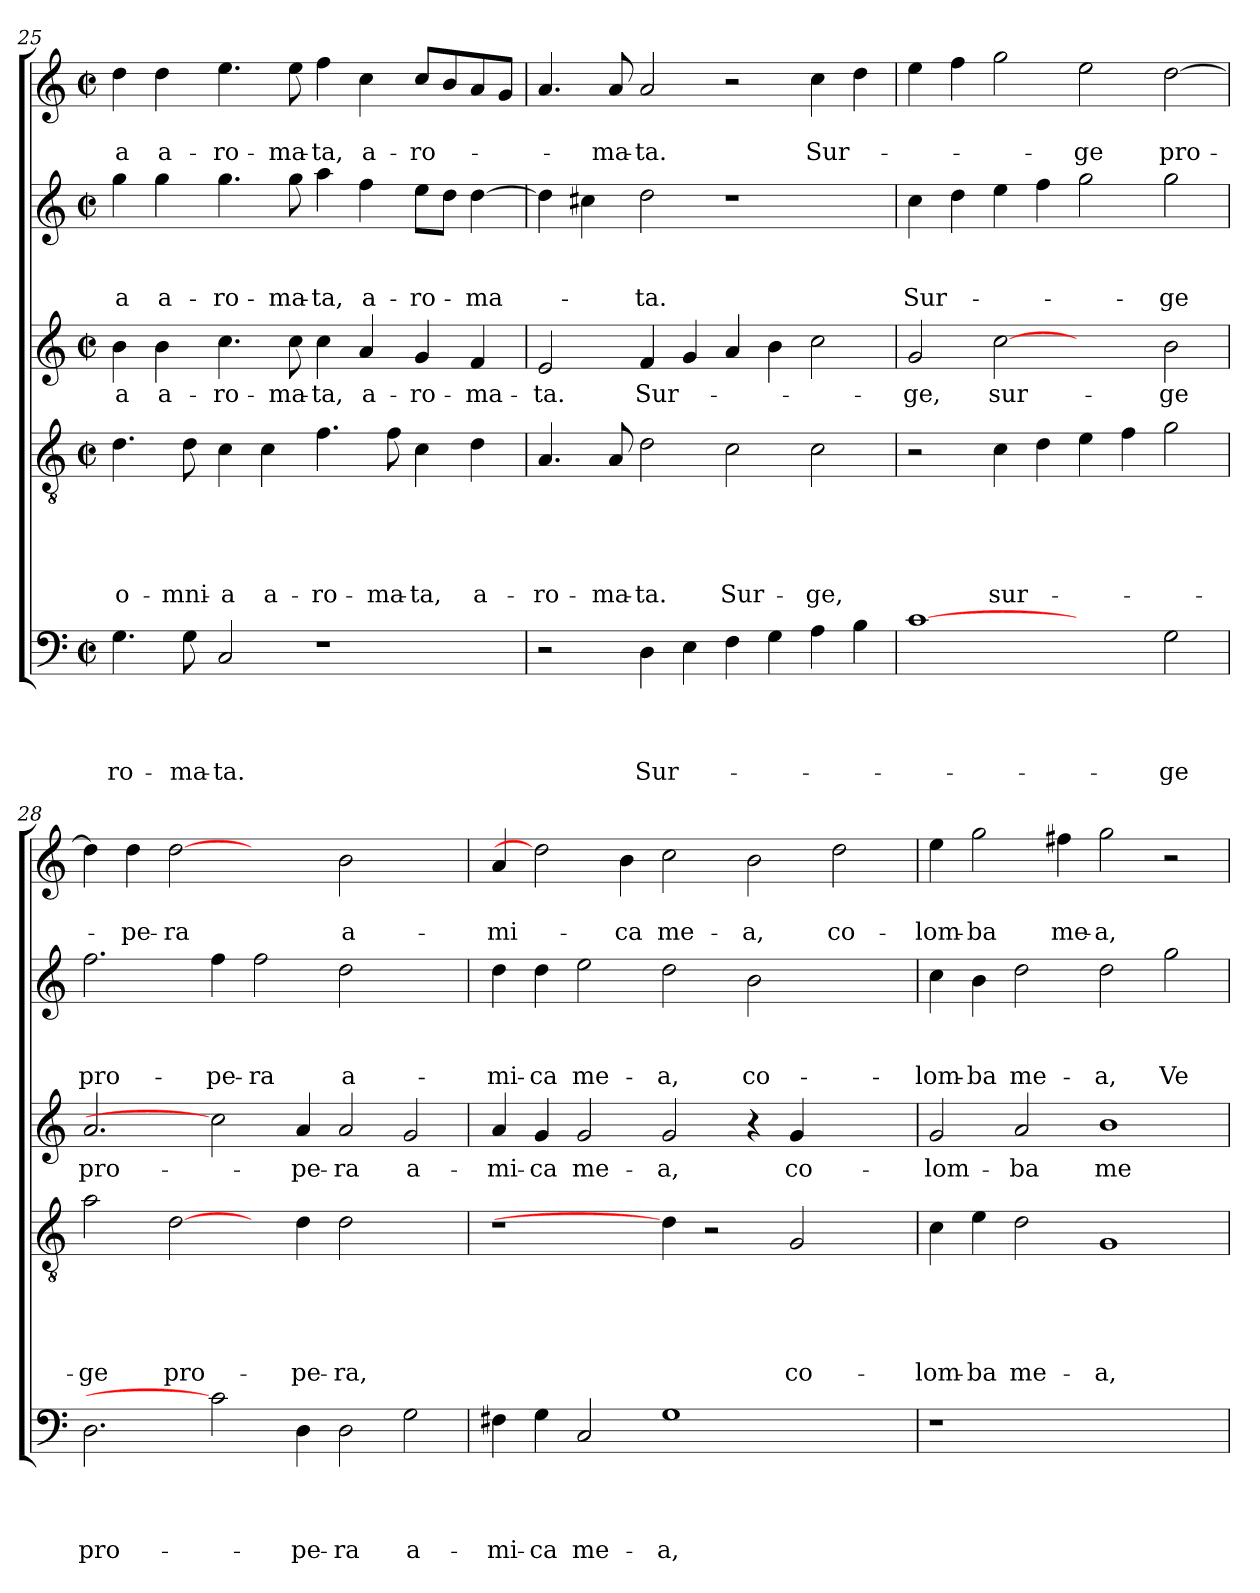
**kern	**text	**text	**text	**text	**kern	**text	**text	**text	**text	**text	**kern	**text	**kern	**text	**text	**text	**kern	**text	**text
*part5	*part5	*part5	*part5	*part5	*part4	*part4	*part4	*part4	*part4	*part4	*part3	*part3	*part2	*part2	*part2	*part2	*part1	*part1	*part1
*staff5	*staff5	*staff5	*staff5	*staff5	*staff4	*staff4	*staff4	*staff4	*staff4	*staff4	*staff3	*staff3	*staff2	*staff2	*staff2	*staff2	*staff1	*staff1	*staff1
*clefF4	*	*	*	*	*clefGv2	*	*	*	*	*	*clefG2	*	*clefG2	*	*	*	*clefG2	*	*
*k[]	*	*	*	*	*k[]	*	*	*	*	*	*k[]	*	*k[]	*	*	*	*k[]	*	*
*C:	*	*	*	*	*C:	*	*	*	*	*	*C:	*	*C:	*	*	*	*C:	*	*
*M2/2	*	*	*	*	*M2/2	*	*	*	*	*	*M2/2	*	*M2/2	*	*	*	*M2/2	*	*
*met(c|)	*	*	*	*	*met(c|)	*	*	*	*	*	*met(c|)	*	*met(c|)	*	*	*	*met(c|)	*	*
=25	=25	=25	=25	=25	=25	=25	=25	=25	=25	=25	=25	=25	=25	=25	=25	=25	=25	=25	=25
!	!	!	!	!LO:LY:b	!	!	!	!	!	!LO:LY:b	!	!LO:LY:b	!	!	!	!LO:LY:b	!	!	!LO:LY:b
4.G\	.	.	.	-ro-	4.d\	.	.	.	.	o-	4b\	-a	4gg\	.	.	-a	4dd\	.	-a
!	!	!	!	!	!	!	!	!	!	!	!	!LO:LY:b	!	!	!	!LO:LY:b	!	!	!LO:LY:b
.	.	.	.	.	.	.	.	.	.	.	4b\	a-	4gg\	.	.	a-	4dd\	.	a-
!	!	!	!	!LO:LY:b	!	!	!	!	!	!LO:LY:b	!	!	!	!	!	!	!	!	!
8G\	.	.	.	-ma-	8d\	.	.	.	.	-mni-	.	.	.	.	.	.	.	.	.
!	!	!	!	!LO:LY:b	!	!	!	!	!	!LO:LY:b	!	!LO:LY:b	!	!	!	!LO:LY:b	!	!	!LO:LY:b
2C/	.	.	.	-ta.	4c\	.	.	.	.	-a	4.cc\	-ro-	4.gg\	.	.	-ro-	4.ee\	.	-ro-
!	!	!	!	!	!	!	!	!	!	!LO:LY:b	!	!	!	!	!	!	!	!	!
.	.	.	.	.	4c\	.	.	.	.	a-	.	.	.	.	.	.	.	.	.
!	!	!	!	!	!	!	!	!	!	!	!	!LO:LY:b	!	!	!	!LO:LY:b	!	!	!LO:LY:b
.	.	.	.	.	.	.	.	.	.	.	8cc\	-ma-	8gg\	.	.	-ma-	8ee\	.	-ma-
!	!	!	!	!	!	!	!	!	!	!LO:LY:b	!	!LO:LY:b	!	!	!	!LO:LY:b	!	!	!LO:LY:b
1r	.	.	.	.	4.f\	.	.	.	.	-ro-	4cc\	-ta,	4aa\	.	.	-ta,	4ff\	.	-ta,
!	!	!	!	!	!	!	!	!	!	!	!	!LO:LY:b	!	!	!	!LO:LY:b	!	!	!LO:LY:b
.	.	.	.	.	.	.	.	.	.	.	4a/	a-	4ff\	.	.	a-	4cc\	.	a-
!	!	!	!	!	!	!	!	!	!	!LO:LY:b	!	!	!	!	!	!	!	!	!
.	.	.	.	.	8f\	.	.	.	.	-ma-	.	.	.	.	.	.	.	.	.
!	!	!	!	!	!	!	!	!	!	!LO:LY:b	!	!LO:LY:b	!	!	!	!LO:LY:b	!	!	!LO:LY:b
.	.	.	.	.	4c\	.	.	.	.	-ta,	4g/	-ro-	8ee\L	.	.	-ro-	8cc/L	.	-ro-
.	.	.	.	.	.	.	.	.	.	.	.	.	8dd\J	.	.	.	8b/	.	.
!	!	!	!	!	!	!	!	!	!	!LO:LY:b	!	!LO:LY:b	!	!	!	!LO:LY:b	!	!	!
.	.	.	.	.	4d\	.	.	.	.	a-	4f/	-ma-	[4dd\	.	.	-ma-	8a/	.	.
.	.	.	.	.	.	.	.	.	.	.	.	.	.	.	.	.	8g/J	.	.
!!LO:LB:g=z
=26	=26	=26	=26	=26	=26	=26	=26	=26	=26	=26	=26	=26	=26	=26	=26	=26	=26	=26	=26
!	!	!	!	!	!	!	!	!	!	!LO:LY:b	!	!LO:LY:b	!	!	!	!	!	!	!
2r	.	.	.	.	4.A/	.	.	.	.	-ro-	2e/	-ta.	4dd\]	.	.	.	4.a/	.	.
.	.	.	.	.	.	.	.	.	.	.	.	.	4cc#X\	.	.	.	.	.	.
!	!	!	!	!	!	!	!	!	!	!LO:LY:b	!	!	!	!	!	!	!	!	!LO:LY:b
.	.	.	.	.	8A/	.	.	.	.	-ma-	.	.	.	.	.	.	8a/	.	-ma-
!	!	!	!	!LO:LY:b	!	!	!	!	!	!LO:LY:b	!	!LO:LY:b	!	!	!	!LO:LY:b	!	!	!LO:LY:b
4D\	.	.	.	Sur-	2d\	.	.	.	.	-ta.	4f/	Sur-	2dd\	.	.	-ta.	2a/	.	-ta.
4E\	.	.	.	.	.	.	.	.	.	.	4g/	.	.	.	.	.	.	.	.
!	!	!	!	!	!	!	!	!	!	!LO:LY:b	!	!	!	!	!	!	!	!	!
4F\	.	.	.	.	2c\	.	.	.	.	Sur-	4a/	.	1r	.	.	.	2r	.	.
4G\	.	.	.	.	.	.	.	.	.	.	4b\	.	.	.	.	.	.	.	.
!	!	!	!	!	!	!	!	!	!	!LO:LY:b	!	!	!	!	!	!	!	!	!LO:LY:b
4A\	.	.	.	.	2c\	.	.	.	.	-ge,	2cc\	.	.	.	.	.	4cc\	.	Sur-
4B\	.	.	.	.	.	.	.	.	.	.	.	.	.	.	.	.	4dd\	.	.
=27	=27	=27	=27	=27	=27	=27	=27	=27	=27	=27	=27	=27	=27	=27	=27	=27	=27	=27	=27
!	!	!	!	!	!	!	!	!	!	!	!	!LO:LY:b	!	!	!	!LO:LY:b	!	!	!
[1c	.	.	.	.	2r	.	.	.	.	.	2g/	-ge,	4cc\	.	.	Sur-	4ee\	.	.
.	.	.	.	.	.	.	.	.	.	.	.	.	4dd\	.	.	.	4ff\	.	.
!	!	!	!	!	!	!	!	!	!	!LO:LY:b	!	!LO:LY:b	!	!	!	!	!	!	!
.	.	.	.	.	4c\	.	.	.	.	sur-	[2cc	sur-	4ee\	.	.	.	2gg\	.	.
.	.	.	.	.	4d\	.	.	.	.	.	.	.	4ff\	.	.	.	.	.	.
!	!	!	!	!	!	!	!	!	!	!	!	!	!	!	!	!	!	!	!LO:LY:b
2ryy	.	.	.	.	4e\	.	.	.	.	.	2ryy	.	2gg\	.	.	.	2ee\	.	-ge
.	.	.	.	.	4f\	.	.	.	.	.	.	.	.	.	.	.	.	.	.
!	!	!	!	!LO:LY:b	!	!	!	!	!	!	!	!LO:LY:b	!	!	!	!LO:LY:b	!	!	!LO:LY:b
2G\	.	.	.	-ge	2g\	.	.	.	.	.	2b\	-ge	2gg\	.	.	-ge	[2dd\	.	pro-
=28	=28	=28	=28	=28	=28	=28	=28	=28	=28	=28	=28	=28	=28	=28	=28	=28	=28	=28	=28
!	!	!	!	!LO:LY:b	!	!	!	!	!	!LO:LY:b	!	!LO:LY:b	!	!	!	!LO:LY:b	!	!	!
2.D\	.	.	.	pro-	2a\	.	.	.	.	-ge	2.a/	pro-	2.ff\	.	.	pro-	4dd\]	.	.
!	!	!	!	!	!	!	!	!	!	!	!	!	!	!	!	!	!	!	!LO:LY:b
.	.	.	.	.	.	.	.	.	.	.	.	.	.	.	.	.	4dd\	.	-pe-
!	!	!	!	!	!	!	!	!	!	!LO:LY:b	!	!	!	!	!	!	!	!	!LO:LY:b
.	.	.	.	.	[2d\	.	.	.	.	pro-	.	.	.	.	.	.	[2dd	.	-ra
!	!	!	!	!	!	!	!	!	!	!	!	!	!	!	!	!LO:LY:b	!	!	!
2c]	.	.	.	.	.	.	.	.	.	.	2cc]	.	4ff\	.	.	-pe-	.	.	.
!	!	!	!	!	!	!	!	!	!	!	!	!	!	!	!	!LO:LY:b	!	!	!
.	.	.	.	.	4ryy	.	.	.	.	.	.	.	2ff\	.	.	-ra	2ryy	.	.
!	!	!	!	!LO:LY:b	!	!	!	!	!	!LO:LY:b	!	!LO:LY:b	!	!	!	!	!	!	!
4D\	.	.	.	-pe-	4d\	.	.	.	.	-pe-	4a/	-pe-	.	.	.	.	.	.	.
!	!	!	!	!LO:LY:b	!	!	!	!	!	!LO:LY:b	!	!LO:LY:b	!	!	!	!LO:LY:b	!	!	!LO:LY:b
2D\	.	.	.	-ra	2d\	.	.	.	.	-ra,	2a/	-ra	2dd\	.	.	a-	2b\	.	a-
!	!	!	!	!LO:LY:b	!	!	!	!	!	!	!	!LO:LY:b	!	!	!	!	!	!	!
2G\	.	.	.	a-	2ryy	.	.	.	.	.	2g/	a-	2ryy	.	.	.	2ryy	.	.
=29	=29	=29	=29	=29	=29	=29	=29	=29	=29	=29	=29	=29	=29	=29	=29	=29	=29	=29	=29
!	!	!	!	!LO:LY:b	!	!	!	!	!	!	!	!LO:LY:b	!	!	!	!LO:LY:b	!	!	!LO:LY:b
4F#X\	.	.	.	-mi-	1r	.	.	.	.	.	4a/	-mi-	4dd\	.	.	-mi-	4a/	.	-mi-
!	!	!	!	!LO:LY:b	!	!	!	!	!	!	!	!LO:LY:b	!	!	!	!LO:LY:b	!	!	!
4G\	.	.	.	-ca	.	.	.	.	.	.	4g/	-ca	4dd\	.	.	-ca	2dd]	.	.
!	!	!	!	!LO:LY:b	!	!	!	!	!	!	!	!LO:LY:b	!	!	!	!LO:LY:b	!	!	!
2C/	.	.	.	me-	.	.	.	.	.	.	2g/	me-	2ee\	.	.	me-	.	.	.
!	!	!	!	!	!	!	!	!	!	!	!	!	!	!	!	!	!	!	!LO:LY:b
.	.	.	.	.	.	.	.	.	.	.	.	.	.	.	.	.	4b\	.	-ca
!	!	!	!	!LO:LY:b	!	!	!	!	!	!	!	!LO:LY:b	!	!	!	!LO:LY:b	!	!	!LO:LY:b
1G	.	.	.	-a,	4d\]	.	.	.	.	.	2g/	-a,	2dd\	.	.	-a,	2cc\	.	me-
.	.	.	.	.	2r	.	.	.	.	.	.	.	.	.	.	.	.	.	.
!	!	!	!	!	!	!	!	!	!	!	!	!	!	!	!	!LO:LY:b	!	!	!LO:LY:b
.	.	.	.	.	.	.	.	.	.	.	4r	.	2b\	.	.	co-	2b\	.	-a,
!	!	!	!	!	!	!	!	!	!	!LO:LY:b	!	!LO:LY:b	!	!	!	!	!	!	!
.	.	.	.	.	2G/	.	.	.	.	co-	4g/	co-	.	.	.	.	.	.	.
!	!	!	!	!	!	!	!	!	!	!	!	!	!	!	!	!	!	!	!LO:LY:b
2ryy	.	.	.	.	.	.	.	.	.	.	2ryy	.	2ryy	.	.	.	2dd\	.	co-
.	.	.	.	.	4ryy	.	.	.	.	.	.	.	.	.	.	.	.	.	.
=30	=30	=30	=30	=30	=30	=30	=30	=30	=30	=30	=30	=30	=30	=30	=30	=30	=30	=30	=30
!	!	!	!	!	!	!	!	!	!	!LO:LY:b	!	!LO:LY:b	!	!	!	!LO:LY:b	!	!	!LO:LY:b
1r	.	.	.	.	4c\	.	.	.	.	-lom-	2g/	-lom-	4cc\	.	.	-lom-	4ee\	.	-lom-
!	!	!	!	!	!	!	!	!	!	!LO:LY:b	!	!	!	!	!	!LO:LY:b	!	!	!LO:LY:b
.	.	.	.	.	4e\	.	.	.	.	-ba	.	.	4b\	.	.	-ba	2gg\	.	-ba
!	!	!	!	!	!	!	!	!	!	!LO:LY:b	!	!LO:LY:b	!	!	!	!LO:LY:b	!	!	!
.	.	.	.	.	2d\	.	.	.	.	me-	2a/	-ba	2dd\	.	.	me-	.	.	.
!	!	!	!	!	!	!	!	!	!	!	!	!	!	!	!	!	!	!	!LO:LY:b
.	.	.	.	.	.	.	.	.	.	.	.	.	.	.	.	.	4ff#X\	.	me-
!	!	!	!	!	!	!	!	!	!	!LO:LY:b	!	!LO:LY:b	!	!	!	!LO:LY:b	!	!	!LO:LY:b
1ryy	.	.	.	.	1G	.	.	.	.	-a,	1b	me-	2dd\	.	.	-a,	2gg\	.	-a,
!	!	!	!	!	!	!	!	!	!	!	!	!	!	!	!	!LO:LY:b	!	!	!
.	.	.	.	.	.	.	.	.	.	.	.	.	2gg\	.	.	Ve-	2r	.	.
=	=	=	=	=	=	=	=	=	=	=	=	=	=	=	=	=	=	=	=
*-	*-	*-	*-	*-	*-	*-	*-	*-	*-	*-	*-	*-	*-	*-	*-	*-	*-	*-	*-
